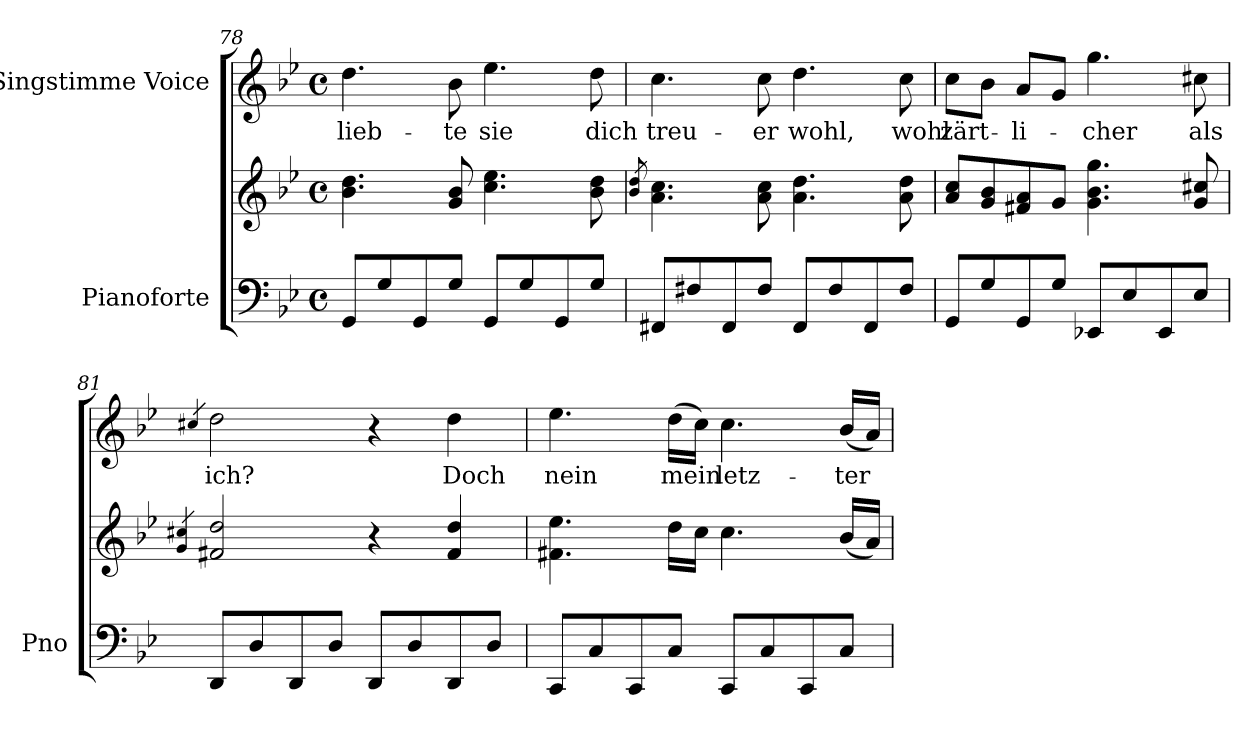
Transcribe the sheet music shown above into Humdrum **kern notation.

**kern	**kern	**kern	**text
*part2	*part2	*part1	*part1
*staff3	*staff2	*staff1	*staff1
*I"Pianoforte	*	*I"Singstimme Voice	*
*I'Pno	*	*	*
*clefF4	*clefG2	*clefG2	*
*k[b-e-]	*k[b-e-]	*k[b-e-]	*
*M4/4	*M4/4	*M4/4	*
*met(c)	*met(c)	*met(c)	*
=78	=78	=78	=78
!	!	!	!LO:LY:b
8GG/L	4.b-\ 4.dd\	4.dd\	lieb-
8G/	.	.	.
8GG/	.	.	.
!	!	!	!LO:LY:b
8G/J	8g/ 8b-/	8b-\	-te
!	!	!	!LO:LY:b
8GG/L	4.cc\ 4.ee-\	4.ee-\	sie
8G/	.	.	.
8GG/	.	.	.
!	!	!	!LO:LY:b
8G/J	8b-\ 8dd\	8dd\	dich
=79	=79	=79	=79
.	8qb-/ 8qdd/	.	.
!	!	!	!LO:LY:b
8FF#X/L	4.a\ 4.cc\	4.cc\	treu-
8F#i/	.	.	.
8FF#/	.	.	.
!	!	!	!LO:LY:b
8F#/J	8a\ 8cc\	8cc\	-er
!	!	!	!LO:LY:b
8FF#/L	4.a\ 4.dd\	4.dd\	wohl,
8F#/	.	.	.
8FF#/	.	.	.
!	!	!	!LO:LY:b
8F#/J	8a\ 8dd\	8cc\	wohl
!!LO:PB:g=z
=80	=80	=80	=80
!	!	!	!LO:LY:b
8GG/L	8a/ 8cc/L	8cc\L	zärt-
8G/	8g/ 8b-/	8b-\J	.
!	!	!	!LO:LY:b
8GG/	8f#X/ 8a/	8a/L	-li-
8G/J	8g/J	8g/J	.
!	!	!	!LO:LY:b
8EE-X/L	4.g\ 4.b-\ 4.gg\	4.gg\	-cher
8E-i/	.	.	.
8EE-/	.	.	.
!	!	!	!LO:LY:b
8E-/J	8g/ 8cc#X/	8cc#X\	als
=81	=81	=81	=81
.	4qg/ 4qcc#i/	4qcc#i/	.
!	!	!	!LO:LY:b
8DD/L	2f#X/ 2dd/	2dd\	ich?
8D/	.	.	.
8DD/	.	.	.
8D/J	.	.	.
8DD/L	4r	4r	.
8D/	.	.	.
!	!	!	!LO:LY:b
8DD/	4f#/ 4dd/	4dd\	Doch
8D/J	.	.	.
=82	=82	=82	=82
!	!	!	!LO:LY:b
8CC/L	4.f#X\ 4.ee-\	4.ee-\	nein
8C/	.	.	.
8CC/	.	.	.
!	!	!	!LO:LY:b
8C/J	16dd\LL	(>16dd\LL	mein
.	16cc\JJ	16cc\JJ)	.
!	!	!	!LO:LY:b
8CC/L	4.cc\	4.cc\	letz-
8C/	.	.	.
8CC/	.	.	.
!	!	!	!LO:LY:b
8C/J	(<16b-/LL	(<16b-/LL	-ter
.	16a/JJ)	16a/JJ)	.
=	=	=	=
*-	*-	*-	*-
